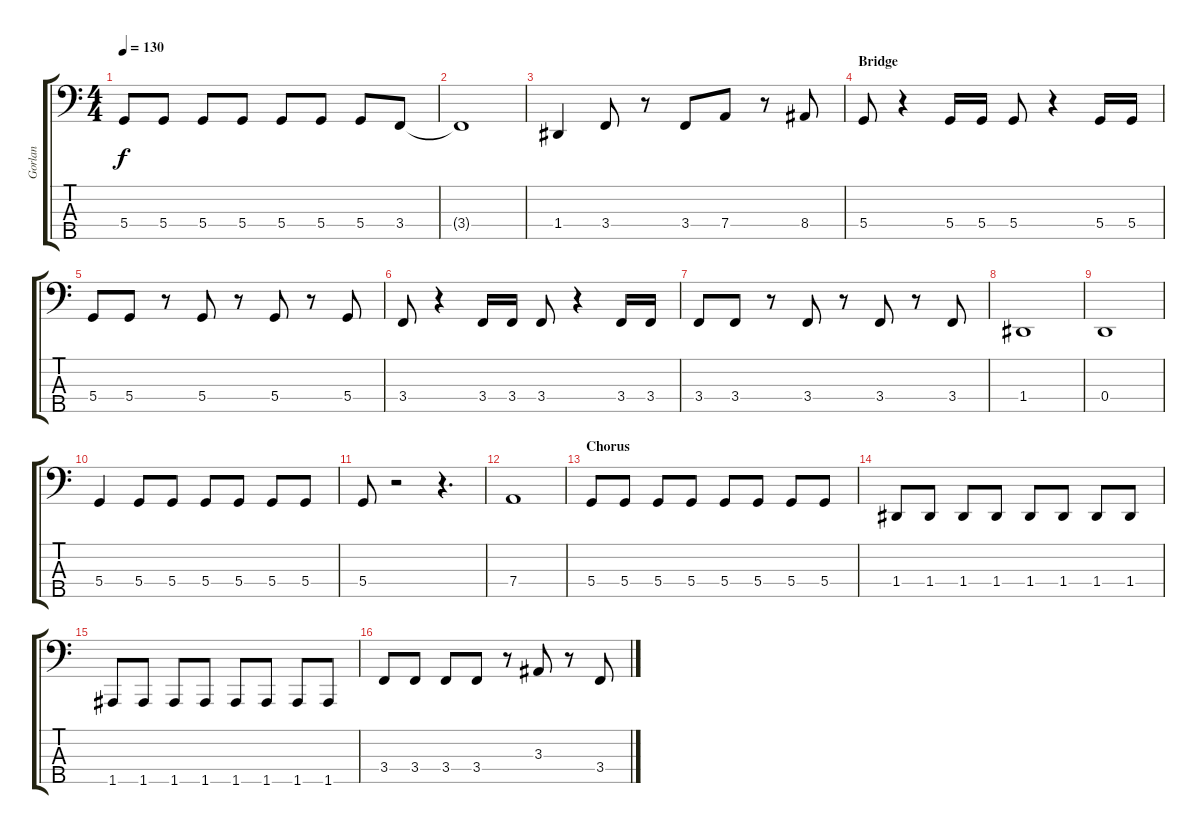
\track ("Gorlan" "Gorlan") {instrument electricbasspick}
\staff {score tabs}
\tuning (F2 C2 G1 D1 A0) {hide}
\ts (4 4)
\tempo 130
\clef f4
\ks c
5.4.8{dy f} 5.4.8 5.4.8 5.4.8 5.4.8 5.4.8 5.4.8 3.4.8 |
3.4{t}.1 |
1.4.4 3.4.8 r.8 3.4.8 7.4.8 r.8 8.4.8 |
\section ("" "Bridge")
5.4.8 r.4 5.4.16 5.4.16 5.4.8 r.4 5.4.16 5.4.16 |
5.4.8 5.4.8 r.8 5.4.8 r.8 5.4.8 r.8 5.4.8 |
3.4.8 r.4 3.4.16 3.4.16 3.4.8 r.4 3.4.16 3.4.16 |
3.4.8 3.4.8 r.8 3.4.8 r.8 3.4.8 r.8 3.4.8 |
1.4.1 |
0.4.1 |
5.4.4 5.4.8 5.4.8 5.4.8 5.4.8 5.4.8 5.4.8 |
5.4.8 r.2 r.4{d} |
7.4.1 |
\section ("" "Chorus")
5.4.8 5.4.8 5.4.8 5.4.8 5.4.8 5.4.8 5.4.8 5.4.8 |
1.4.8 1.4.8 1.4.8 1.4.8 1.4.8 1.4.8 1.4.8 1.4.8 |
1.5.8 1.5.8 1.5.8 1.5.8 1.5.8 1.5.8 1.5.8 1.5.8 |
3.4.8 3.4.8 3.4.8 3.4.8 r.8 3.3.8 r.8 3.4.8
